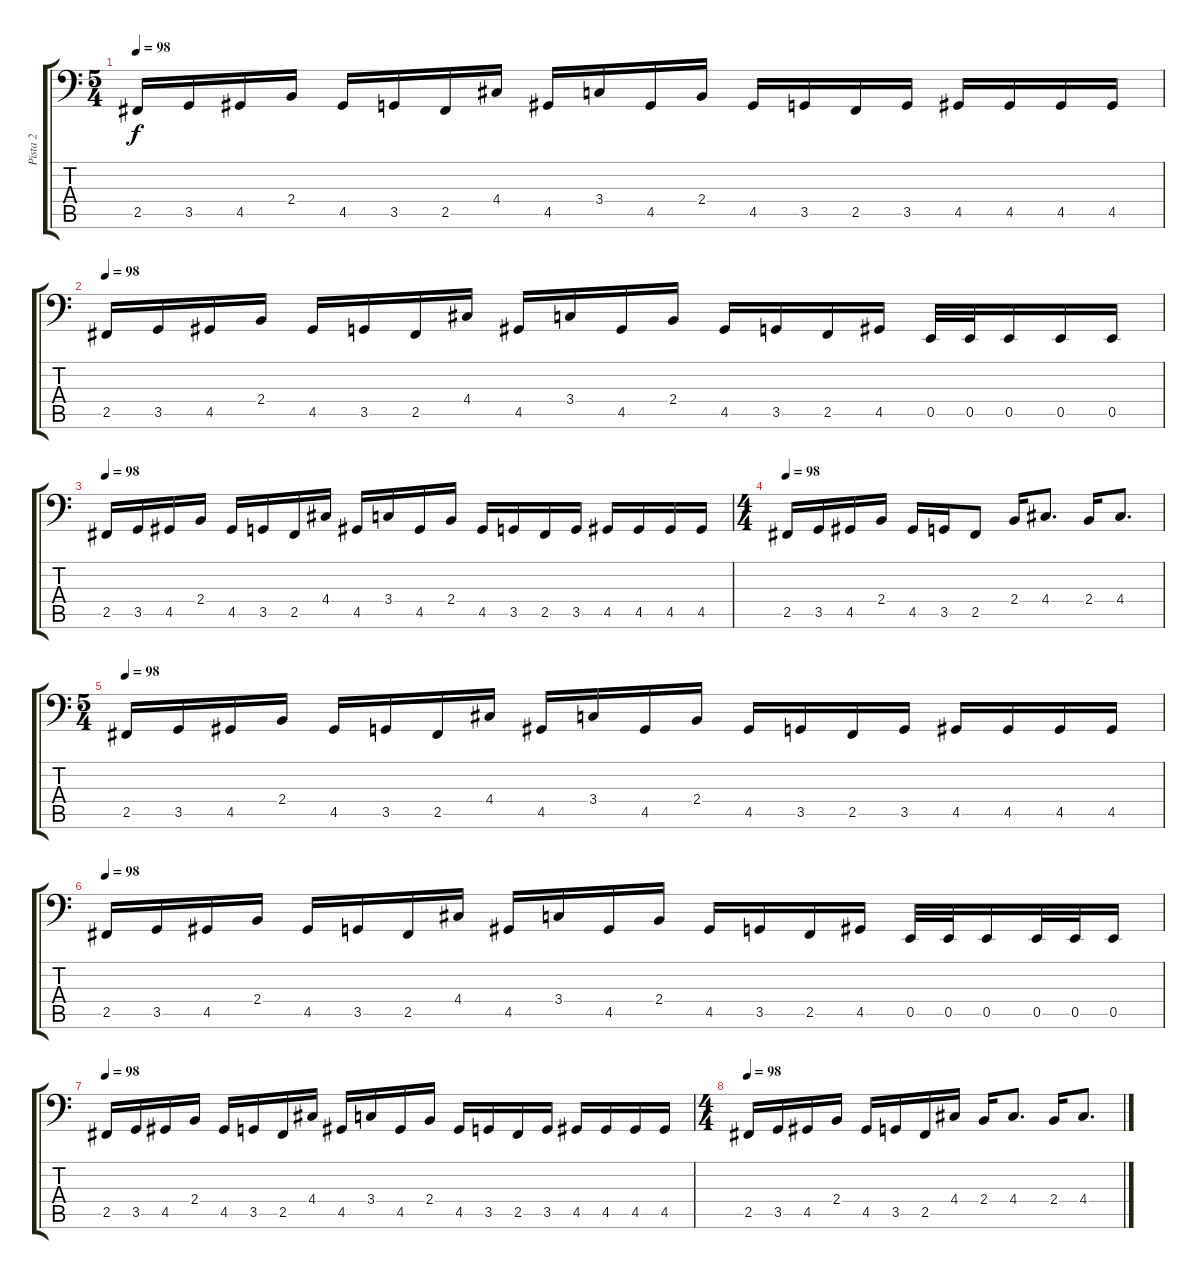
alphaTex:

\track ("Pista 2" "Pista 2") {instrument electricbassfinger}
\staff {score tabs}
\tuning (C3 G2 D2 A1 E1 B0) {hide}
\ts (5 4)
\tempo 98
\clef f4
\ks c
2.5.16{dy f} 3.5.16 4.5.16 2.4.16 4.5.16 3.5.16 2.5.16 4.4.16 4.5.16 3.4.16 4.5.16 2.4.16 4.5.16 3.5.16 2.5.16 3.5.16 4.5.16 4.5.16 4.5.16 4.5.16 |
\tempo 98
2.5.16 3.5.16 4.5.16 2.4.16 4.5.16 3.5.16 2.5.16 4.4.16 4.5.16 3.4.16 4.5.16 2.4.16 4.5.16 3.5.16 2.5.16 4.5.16 0.5.32 0.5.32 0.5.16 0.5.16 0.5.16 |
\tempo 98
2.5.16 3.5.16 4.5.16 2.4.16 4.5.16 3.5.16 2.5.16 4.4.16 4.5.16 3.4.16 4.5.16 2.4.16 4.5.16 3.5.16 2.5.16 3.5.16 4.5.16 4.5.16 4.5.16 4.5.16 |
\ts (4 4)
\tempo 98
2.5.16 3.5.16 4.5.16 2.4.16 4.5.16 3.5.16 2.5.8 2.4.16 4.4.8{d} 2.4.16 4.4.8{d} |
\ts (5 4)
\tempo 98
2.5.16 3.5.16 4.5.16 2.4.16 4.5.16 3.5.16 2.5.16 4.4.16 4.5.16 3.4.16 4.5.16 2.4.16 4.5.16 3.5.16 2.5.16 3.5.16 4.5.16 4.5.16 4.5.16 4.5.16 |
\tempo 98
2.5.16 3.5.16 4.5.16 2.4.16 4.5.16 3.5.16 2.5.16 4.4.16 4.5.16 3.4.16 4.5.16 2.4.16 4.5.16 3.5.16 2.5.16 4.5.16 0.5.32 0.5.32 0.5.16 0.5.32 0.5.32 0.5.16 |
\tempo 98
2.5.16 3.5.16 4.5.16 2.4.16 4.5.16 3.5.16 2.5.16 4.4.16 4.5.16 3.4.16 4.5.16 2.4.16 4.5.16 3.5.16 2.5.16 3.5.16 4.5.16 4.5.16 4.5.16 4.5.16 |
\ts (4 4)
\tempo 98
2.5.16 3.5.16 4.5.16 2.4.16 4.5.16 3.5.16 2.5.16 4.4.16 2.4.16 4.4.8{d} 2.4.16 4.4.8{d}
